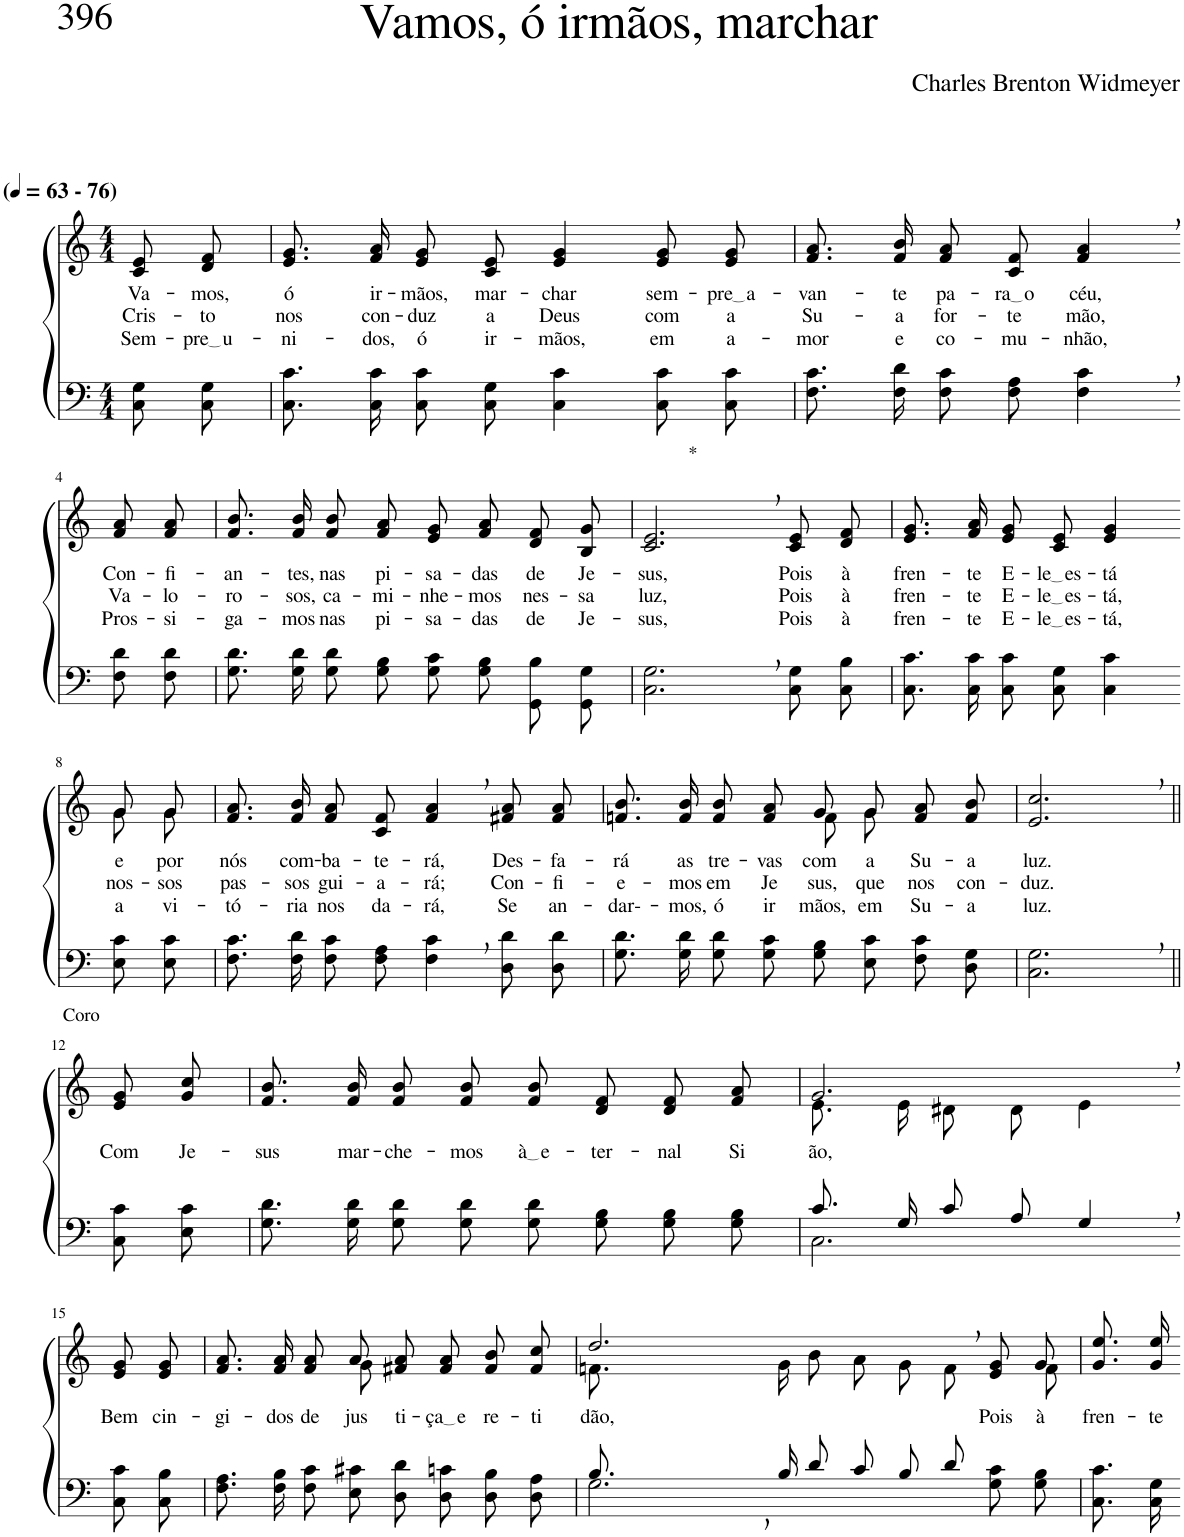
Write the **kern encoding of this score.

**kern	**kern	**text	**text	**text
*part2	*part1	*part1	*part1	*part1
*staff2	*staff1	*staff1	*staff1	*staff1
*I"Parte III e IV	*I"Parte I e II	*	*	*
*clefF4	*clefG2	*	*	*
*Trd1c2	*Trd1c2	*	*	*
*k[]	*k[]	*	*	*
*M4/4	*M4/4	*	*	*
*MM63	*MM63	*	*	*
=1	=1	=1	=1	=1
!	!LO:TX:a:B:t=(	!	!	!
!	!LO:TX:a:B:t=- 76)	!	!	!
!	!	!LO:LY:b	!LO:LY:b	!LO:LY:b
8C\ 8G\L	8c/ 8e/L	Va-	Cris-	Sem-
!	!	!LO:LY:b	!LO:LY:b	!LO:LY:b
8C\ 8G\J	8d/ 8f/J	-mos,	-to	pre u
=2	=2	=2	=2	=2
!	!	!LO:LY:b	!LO:LY:b	!LO:LY:b
8.C\ 8.c\L	8.e/ 8.g/L	ó	nos	-ni-
!	!	!LO:LY:b	!LO:LY:b	!LO:LY:b
16C\ 16c\Jk	16f/ 16a/Jk	ir-	con-	-dos,
!	!	!LO:LY:b	!LO:LY:b	!LO:LY:b
8C\ 8c\L	8e/ 8g/L	-mãos,	-duz	ó
!	!	!LO:LY:b	!LO:LY:b	!LO:LY:b
8C\ 8G\J	8c/ 8e/J	mar-	a	ir-
!	!	!LO:LY:b	!LO:LY:b	!LO:LY:b
4C\ 4c\	4e/ 4g/	-char	Deus	-mãos,
!	!	!LO:LY:b	!LO:LY:b	!LO:LY:b
8C\ 8c\L	8e/ 8g/L	sem-	com	em
!	!	!LO:LY:b	!LO:LY:b	!LO:LY:b
8C\ 8c\J	8e/ 8g/J	pre a	a	a-
=3	=3	=3	=3	=3
!	!	!LO:LY:b	!LO:LY:b	!LO:LY:b
8.F\ 8.c\L	8.f/ 8.a/L	-van-	Su-	-mor
!	!	!LO:LY:b	!LO:LY:b	!LO:LY:b
16F\ 16d\Jk	16f/ 16b/Jk	-te	-a	e
!	!	!LO:LY:b	!LO:LY:b	!LO:LY:b
8F\ 8c\L	8f/ 8a/L	pa-	for-	co-
!	!	!LO:LY:b	!LO:LY:b	!LO:LY:b
8F\ 8A\J	8c/ 8f/J	ra o	-te	-mu-
!	!	!LO:LY:b	!LO:LY:b	!LO:LY:b
4F\, 4c\,	4f/, 4a/,	céu,	mão,	-nhão,
!!LO:LB:g=z
=4-	=4-	=4-	=4-	=4-
!	!	!LO:LY:b	!LO:LY:b	!LO:LY:b
8F\ 8d\L	8f/ 8a/L	Con-	Va-	Pros-
!	!	!LO:LY:b	!LO:LY:b	!LO:LY:b
8F\ 8d\J	8f/ 8a/J	-fi-	-lo-	-si-
=5	=5	=5	=5	=5
!	!	!LO:LY:b	!LO:LY:b	!LO:LY:b
8.G\ 8.d\L	8.f/ 8.b/L	-an-	-ro-	-ga-
!	!	!LO:LY:b	!LO:LY:b	!LO:LY:b
16G\ 16d\Jk	16f/ 16b/Jk	-tes,	-sos,	-mos
!	!	!LO:LY:b	!LO:LY:b	!LO:LY:b
8G\ 8d\L	8f/ 8b/L	nas	ca-	nas
!	!	!LO:LY:b	!LO:LY:b	!LO:LY:b
8G\ 8B\J	8f/ 8a/J	pi-	-mi-	pi-
!	!	!LO:LY:b	!LO:LY:b	!LO:LY:b
8G\ 8c\L	8e/ 8g/L	-sa-	-nhe-	-sa-
!	!	!LO:LY:b	!LO:LY:b	!LO:LY:b
8G\ 8B\J	8f/ 8a/J	-das	-mos	-das
!	!	!LO:LY:b	!LO:LY:b	!LO:LY:b
8GG/ 8B/L	8d/ 8f/L	de	nes-	de
!	!	!LO:LY:b	!LO:LY:b	!LO:LY:b
8GG/ 8G/J	8B/ 8g/J	Je-	-sa	Je-
=6	=6	=6	=6	=6
!	!LO:TX:a:t=*	!	!	!
!	!	!LO:LY:b	!LO:LY:b	!LO:LY:b
2.C\, 2.G\,	2.c/, 2.e/,	-sus,	luz,	-sus,
!	!	!LO:LY:b	!LO:LY:b	!LO:LY:b
8C\ 8G\L	8c/ 8e/L	Pois	Pois	Pois
!	!	!LO:LY:b	!LO:LY:b	!LO:LY:b
8C\ 8B\J	8d/ 8f/J	à	à	à
=7	=7	=7	=7	=7
!	!	!LO:LY:b	!LO:LY:b	!LO:LY:b
8.C\ 8.c\L	8.e/ 8.g/L	fren-	fren-	fren-
!	!	!LO:LY:b	!LO:LY:b	!LO:LY:b
16C\ 16c\Jk	16f/ 16a/Jk	-te	-te	-te
!	!	!LO:LY:b	!LO:LY:b	!LO:LY:b
8C\ 8c\L	8e/ 8g/L	E-	E-	E-
!	!	!LO:LY:b	!LO:LY:b	!LO:LY:b
8C\ 8G\J	8c/ 8e/J	le es	le es	le es
!	!	!LO:LY:b	!LO:LY:b	!LO:LY:b
4C\ 4c\	4e/ 4g/	-tá	-tá,	-tá,
!!LO:LB:g=z
=8-	=8-	=8-	=8-	=8-
!	!	!LO:LY:b	!LO:LY:b	!LO:LY:b
*	*^	*	*	*
8E\ 8c\L	8g\L	8g/L	e	nos-	a
!	!	!	!LO:LY:b	!LO:LY:b	!LO:LY:b
8E\ 8c\J	8g\J	8g/J	por	-sos	vi-
=9	=9	=9	=9	=9	=9
!	!	!	!LO:LY:b	!LO:LY:b	!LO:LY:b
*	*v	*v	*	*	*
8.F\ 8.c\L	8.f/ 8.a/L	nós	pas-	-tó-
!	!	!LO:LY:b	!LO:LY:b	!LO:LY:b
16F\ 16d\Jk	16f/ 16b/Jk	com-	-sos	-ria
!	!	!LO:LY:b	!LO:LY:b	!LO:LY:b
8F\ 8c\L	8f/ 8a/L	-ba-	gui-	nos
!	!	!LO:LY:b	!LO:LY:b	!LO:LY:b
8F\ 8A\J	8c/ 8f/J	-te-	-a-	da-
!	!	!LO:LY:b	!LO:LY:b	!LO:LY:b
4F\, 4c\,	4f/, 4a/,	-rá,	-rá;	-rá,
!	!	!LO:LY:b	!LO:LY:b	!LO:LY:b
8D\ 8d\L	8f#X/ 8a/L	Des-	Con-	Se
!	!	!LO:LY:b	!LO:LY:b	!LO:LY:b
8D\ 8d\J	8f#/ 8a/J	-fa-	-fi-	an-
=10	=10	=10	=10	=10
!	!	!LO:LY:b	!LO:LY:b	!LO:LY:b
*	*^	*	*	*
8.G\ 8.d\L	8.fn/ 8.b/L	2ryy	-rá	-e-	-dar--
!	!	!	!LO:LY:b	!LO:LY:b	!LO:LY:b
16G\ 16d\Jk	16f/ 16b/Jk	.	as	-mos	-mos,
!	!	!	!LO:LY:b	!LO:LY:b	!LO:LY:b
8G\ 8d\L	8f/ 8b/L	.	tre-	em	ó
!	!	!	!LO:LY:b	!LO:LY:b	!LO:LY:b
8G\ 8c\J	8f/ 8a/J	.	-vas	Je-	ir-
!	!	!	!LO:LY:b	!LO:LY:b	!LO:LY:b
8G\ 8B\L	8g/L	8f\L	com	-sus,	-mãos,
!	!	!	!LO:LY:b	!LO:LY:b	!LO:LY:b
8E\ 8c\J	8g/J	8g\J	a	que	em
!	!	!	!LO:LY:b	!LO:LY:b	!LO:LY:b
8F\ 8c\L	8f/ 8a/L	4ryy	Su-	nos	Su-
!	!	!	!LO:LY:b	!LO:LY:b	!LO:LY:b
8D\ 8G\J	8f/ 8b/J	.	-a	con-	-a
*	*v	*v	*	*	*
=11	=11	=11	=11	=11
!	!	!LO:LY:b	!LO:LY:b	!LO:LY:b
2.C\, 2.G\,	2.e/, 2.cc/,	luz.	-duz.	luz.
!!LO:LB:g=z
=12||	=12||	=12||	=12||	=12||
!	!LO:TX:a:t=Coro	!	!	!
!	!	!LO:LY:b	!	!
8C\ 8c\L	8e/ 8g/L	Com	.	.
!	!	!LO:LY:b	!	!
8E\ 8c\J	8g/ 8cc/J	Je-	.	.
=13	=13	=13	=13	=13
!	!	!LO:LY:b	!	!
8.G\ 8.d\L	8.f/ 8.b/L	-sus	.	.
!	!	!LO:LY:b	!	!
16G\ 16d\Jk	16f/ 16b/Jk	mar-	.	.
!	!	!LO:LY:b	!	!
8G\ 8d\L	8f/ 8b/L	-che-	.	.
!	!	!LO:LY:b	!	!
8G\ 8d\J	8f/ 8b/J	-mos	.	.
!	!	!LO:LY:b	!	!
8G\ 8d\L	8f/ 8b/L	à e	.	.
!	!	!LO:LY:b	!	!
8G\ 8B\J	8d/ 8f/J	-ter-	.	.
!	!	!LO:LY:b	!	!
8G\ 8B\L	8d/ 8f/L	-nal	.	.
!	!	!LO:LY:b	!	!
8G\ 8B\J	8f/ 8a/J	Si-	.	.
=14	=14	=14	=14	=14
*^	*^	*	*	*
!	!	!	!	!LO:LY:b	!	!
8.c/L	2.C\	2.g,/	8.e\L	-ão,	.	.
16G/Jk	.	.	16e\Jk	.	.	.
8c/L	.	.	8d#X\L	.	.	.
8A/J	.	.	8d#\J	.	.	.
4G,/	.	.	4e\	.	.	.
*v	*v	*	*	*	*	*
!!LO:LB:g=z
=15-	=15-	=15-	=15-	=15-	=15-
!	!	!	!LO:LY:b	!	!
*	*v	*v	*	*	*
8C\ 8c\L	8e/ 8g/L	Bem	.	.
!	!	!LO:LY:b	!	!
8C\ 8B\J	8e/ 8g/J	cin-	.	.
=16	=16	=16	=16	=16
!	!	!LO:LY:b	!	!
*	*^	*	*	*
8.F\ 8.A\L	8.f/ 8.a/L	4.ryy	-gi-	.	.
!	!	!	!LO:LY:b	!	!
16F\ 16B\Jk	16f/ 16a/Jk	.	-dos	.	.
!	!	!	!LO:LY:b	!	!
8F\ 8c\L	8f/ 8a/L	.	de	.	.
!	!	!	!LO:LY:b	!	!
8E\ 8c#X\J	8a/J	8g\	jus-	.	.
!	!	!	!LO:LY:b	!	!
8D\ 8d\L	8f#X/ 8a/L	2ryy	-ti-	.	.
!	!	!	!LO:LY:b	!	!
8D\ 8cn\J	8f#/ 8a/J	.	ça e	.	.
!	!	!	!LO:LY:b	!	!
8D\ 8B\L	8f#/ 8b/L	.	re-	.	.
!	!	!	!LO:LY:b	!	!
8D\ 8A\J	8f#/ 8cc/J	.	-ti-	.	.
=17	=17	=17	=17	=17	=17
*^	*	*	*	*	*
!	!	!	!	!LO:LY:b	!	!
8.B,/L	2.G\	2.dd,/	8.fn\L	-dão,	.	.
16B/Jk	.	.	16g\Jk	.	.	.
8d/L	.	.	8b\L	.	.	.
8c/J	.	.	8a\J	.	.	.
8B/L	.	.	8g\L	.	.	.
8d/J	.	.	8f\J	.	.	.
!	!	!	!	!LO:LY:b	!	!
4ryy	8G\ 8c\L	8e/ 8g/L	8ryy	Pois	.	.
!	!	!	!	!LO:LY:b	!	!
.	8G\ 8B\J	8g/J	8f\J	à	.	.
=18	=18	=18	=18	=18	=18	=18
!	!	!	!	!LO:LY:b	!	!
*v	*v	*	*	*	*	*
*	*v	*v	*	*	*
8.C\ 8.c\L	8.g\ 8.ee\L	fren-	.	.
!	!	!LO:LY:b	!	!
16C\ 16G\Jk	16g\ 16ee\Jk	-te	.	.
=-	=-	=-	=-	=-
*-	*-	*-	*-	*-
